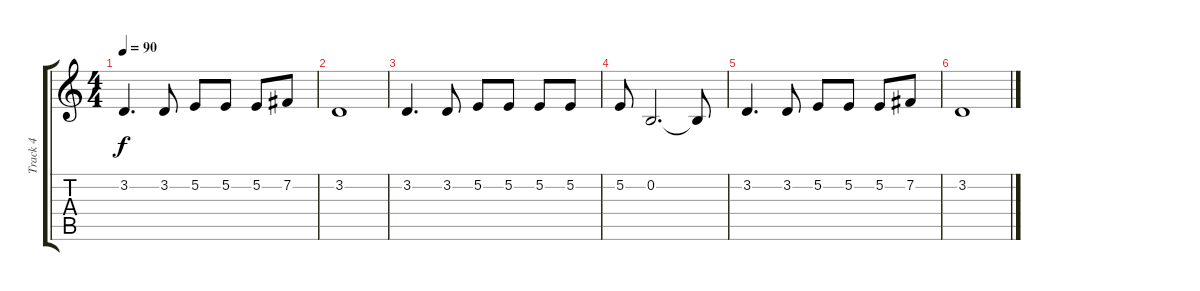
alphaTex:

\track ("Track 4" "Track 4") {instrument lead2sawtooth}
\staff {score tabs}
\tuning (E4 B3 G3 D3 A2 E2) {hide}
\ts (4 4)
\tempo 90
\clef g2
\ks c
3.2.4{d dy f} 3.2.8 5.2.8 5.2.8 5.2.8 7.2.8 |
3.2.1 |
3.2.4{d} 3.2.8 5.2.8 5.2.8 5.2.8 5.2.8 |
5.2.8 0.2.2{d} 0.2{t}.8 |
3.2.4{d} 3.2.8 5.2.8 5.2.8 5.2.8 7.2.8 |
3.2.1
